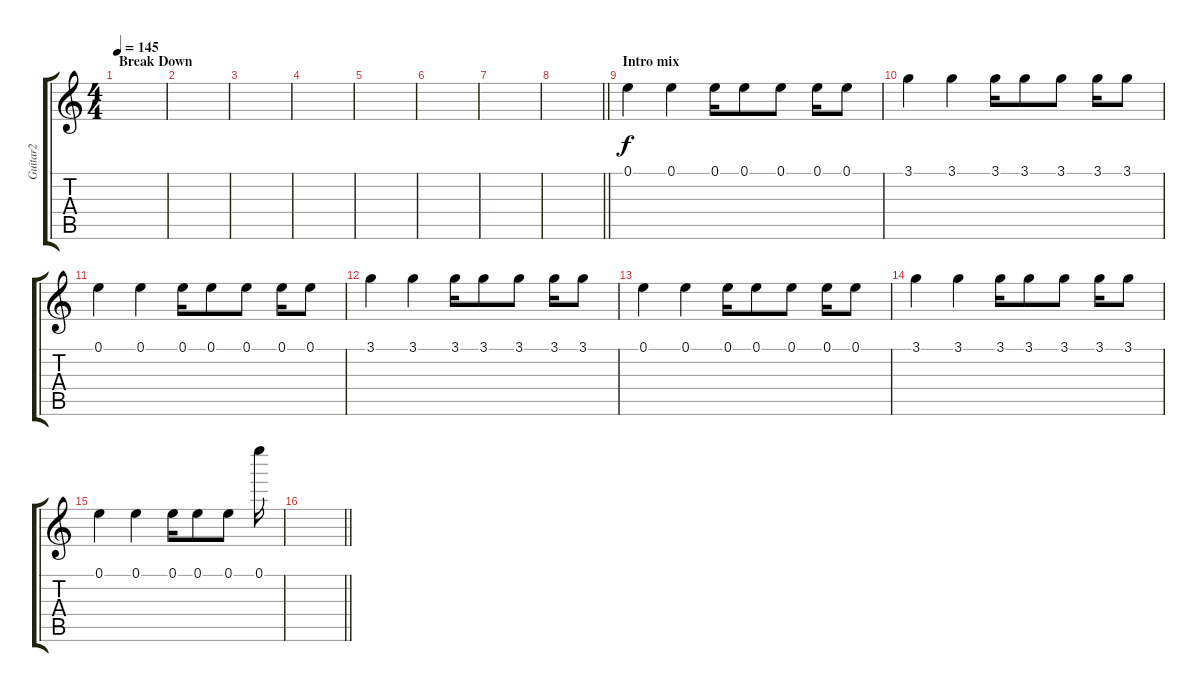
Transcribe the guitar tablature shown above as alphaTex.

\track ("Guitar2" "Guitar2") {instrument distortionguitar}
\staff {score tabs}
\tuning (E4 B3 G3 D3 A2 E2) {hide}
\ts (4 4)
\section ("" "Break Down")
\tempo 145
\clef g2
\ks c
|
|
|
|
|
|
|
\barLineRight lightlight
|
\section ("" "Intro mix")
0.1.4 0.1.4 0.1.16 0.1.8 0.1.8 0.1.16 0.1.8 |
3.1.4 3.1.4 3.1.16 3.1.8 3.1.8 3.1.16 3.1.8 |
0.1.4 0.1.4 0.1.16 0.1.8 0.1.8 0.1.16 0.1.8 |
3.1.4 3.1.4 3.1.16 3.1.8 3.1.8 3.1.16 3.1.8 |
0.1.4 0.1.4 0.1.16 0.1.8 0.1.8 0.1.16 0.1.8 |
3.1.4 3.1.4 3.1.16 3.1.8 3.1.8 3.1.16 3.1.8 |
0.1.4 0.1.4 0.1.16 0.1.8 0.1.8 0.1.16{ot 15mb} |
\barLineRight lightlight
